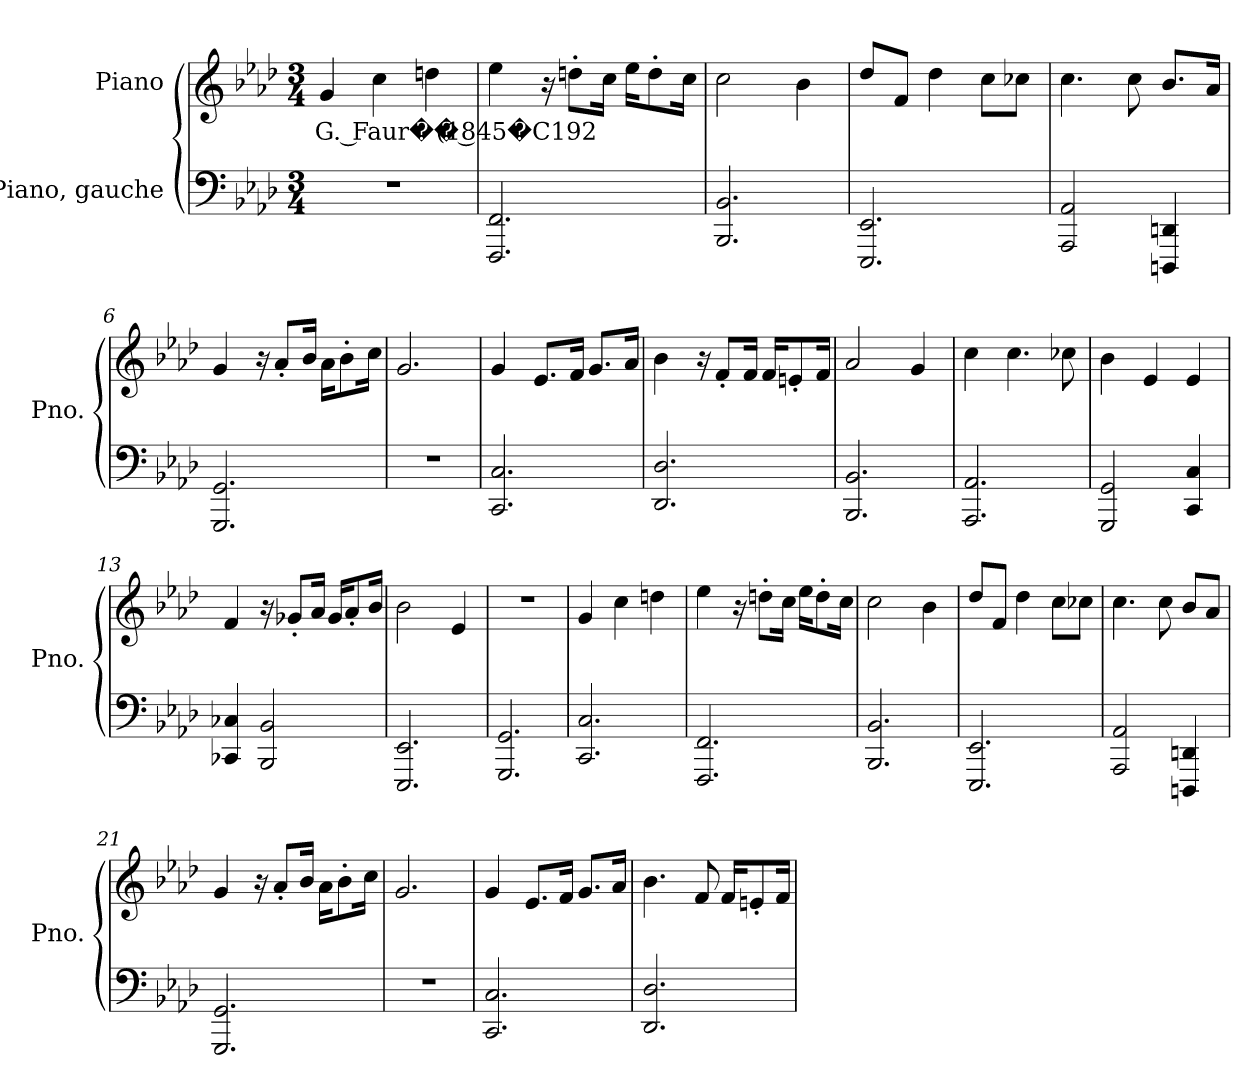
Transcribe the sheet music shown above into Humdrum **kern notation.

**kern	**kern	**text
*part2	*part1	*part1
*staff2	*staff1	*staff1
*I"Piano, gauche	*I"Piano	*
*I'Pno.	*I'Pno.	*
*clefF4	*clefG2	*
*k[b-e-a-d-]	*k[b-e-a-d-]	*
*M3/4	*M3/4	*
*MM60	*MM60	*
=1	=1	=1
!	!	!LO:LY:b
2.r	4g/	G. Faur�� (1845�C192
.	4cc\	.
.	4ddn\	.
=2	=2	=2
2.FFF/ 2.FF/	4ee-\	.
.	16r	.
.	8ddn'\L	.
.	16cc\Jk	.
.	16ee-\KL	.
.	8dd'\	.
.	16cc\Jk	.
=3	=3	=3
2.BBB-/ 2.BB-/	2cc\	.
.	4b-\	.
=4	=4	=4
2.EEE-/ 2.EE-/	8dd-/L	.
.	8f/J	.
.	4dd-\	.
.	8cc\L	.
.	8cc-X\J	.
!!LO:LB:g=z
=5	=5	=5
2AAA-/ 2AA-/	4.cc\	.
.	8cc\	.
4DDDn/ 4DDn/	8.b-/L	.
.	16a-/Jk	.
=6	=6	=6
2.GGG/ 2.GG/	4g/	.
.	16r	.
.	8a-'/L	.
.	16b-/Jk	.
.	16a-\KL	.
.	8b-'\	.
.	16cc\Jk	.
=7	=7	=7
2.r	2.g/	.
=8	=8	=8
2.CC/ 2.C/	4g/	.
.	8.e-/L	.
.	16f/Jk	.
.	8.g/L	.
.	16a-/Jk	.
=9	=9	=9
2.DD-/ 2.D-/	4b-\	.
.	16r	.
.	8f'/L	.
.	16f/Jk	.
.	16f/KL	.
.	8en'/	.
.	16f/Jk	.
=10	=10	=10
2.BBB-/ 2.BB-/	2a-/	.
.	4g/	.
=11	=11	=11
2.AAA-/ 2.AA-/	4cc\	.
.	4.cc\	.
.	8cc-X\	.
!!LO:LB:g=z
=12	=12	=12
2GGG/ 2GG/	4b-\	.
.	4e-/	.
4CC/ 4C/	4e-/	.
=13	=13	=13
4CC-X/ 4C-X/	4f/	.
2BBB-/ 2BB-/	16r	.
.	8g-X'/L	.
.	16a-/Jk	.
.	16g-/KL	.
.	8a-'/	.
.	16b-/Jk	.
=14	=14	=14
2.EEE-/ 2.EE-/	2b-\	.
.	4e-/	.
=15	=15	=15
2.GGG/ 2.GG/	2.r	.
=16	=16	=16
2.CC/ 2.C/	4g/	.
.	4cc\	.
.	4ddn\	.
=17	=17	=17
2.FFF/ 2.FF/	4ee-\	.
.	16r	.
.	8ddn'\L	.
.	16cc\Jk	.
.	16ee-\KL	.
.	8dd'\	.
.	16cc\Jk	.
=18	=18	=18
2.BBB-/ 2.BB-/	2cc\	.
.	4b-\	.
=19	=19	=19
2.EEE-/ 2.EE-/	8dd-/L	.
.	8f/J	.
.	4dd-\	.
.	8cc\L	.
.	8cc-X\J	.
!!LO:LB:g=z
=20	=20	=20
2AAA-/ 2AA-/	4.cc\	.
.	8cc\	.
4DDDn/ 4DDn/	8b-/L	.
.	8a-/J	.
=21	=21	=21
2.GGG/ 2.GG/	4g/	.
.	16r	.
.	8a-'/L	.
.	16b-/Jk	.
.	16a-\KL	.
.	8b-'\	.
.	16cc\Jk	.
=22	=22	=22
2.r	2.g/	.
=23	=23	=23
2.CC/ 2.C/	4g/	.
.	8.e-/L	.
.	16f/Jk	.
.	8.g/L	.
.	16a-/Jk	.
=24	=24	=24
2.DD-/ 2.D-/	4.b-\	.
.	8f/	.
.	16f/KL	.
.	8en'/	.
.	16f/Jk	.
=	=	=
*-	*-	*-
